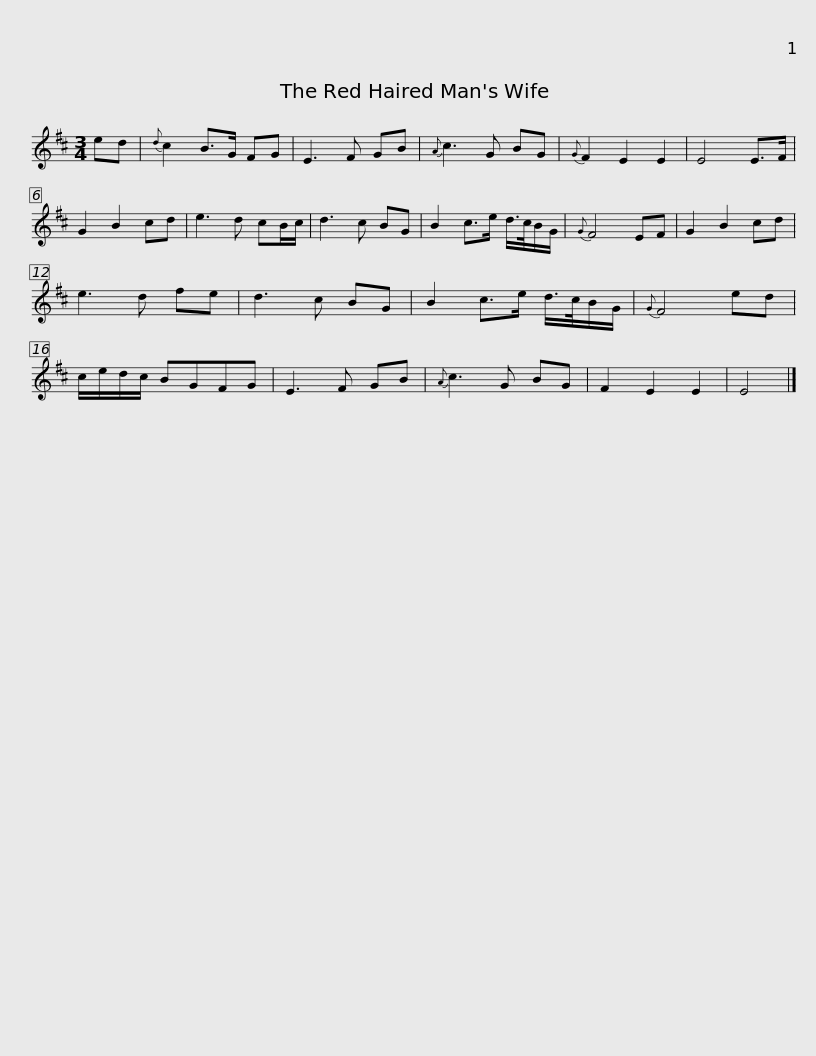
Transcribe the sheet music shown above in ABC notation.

X:1
L:1/8
M:3/4
I:linebreak $
K:D
V:1 treble
V:1
 ed |{d} c2 B>G FG | E3 F GB |{A} c3 G BG |{G} F2 E2 E2 | %5
 E4 E>F | G2 B2 cd | e3 d cB/c/ | d3 c BG |$ B2 c>e d/>c/B/G/ | %10
{G} F4 EF | G2 B2 cd | e3 d fe | d3 c BG | B2 c>e d/>c/B/G/ | %15
{G} F4 ed | c/e/d/c/ BGFG |$ E3 F GB |{A} c3 G BG | F2 E2 E2 | %20
 E4 |] %21
